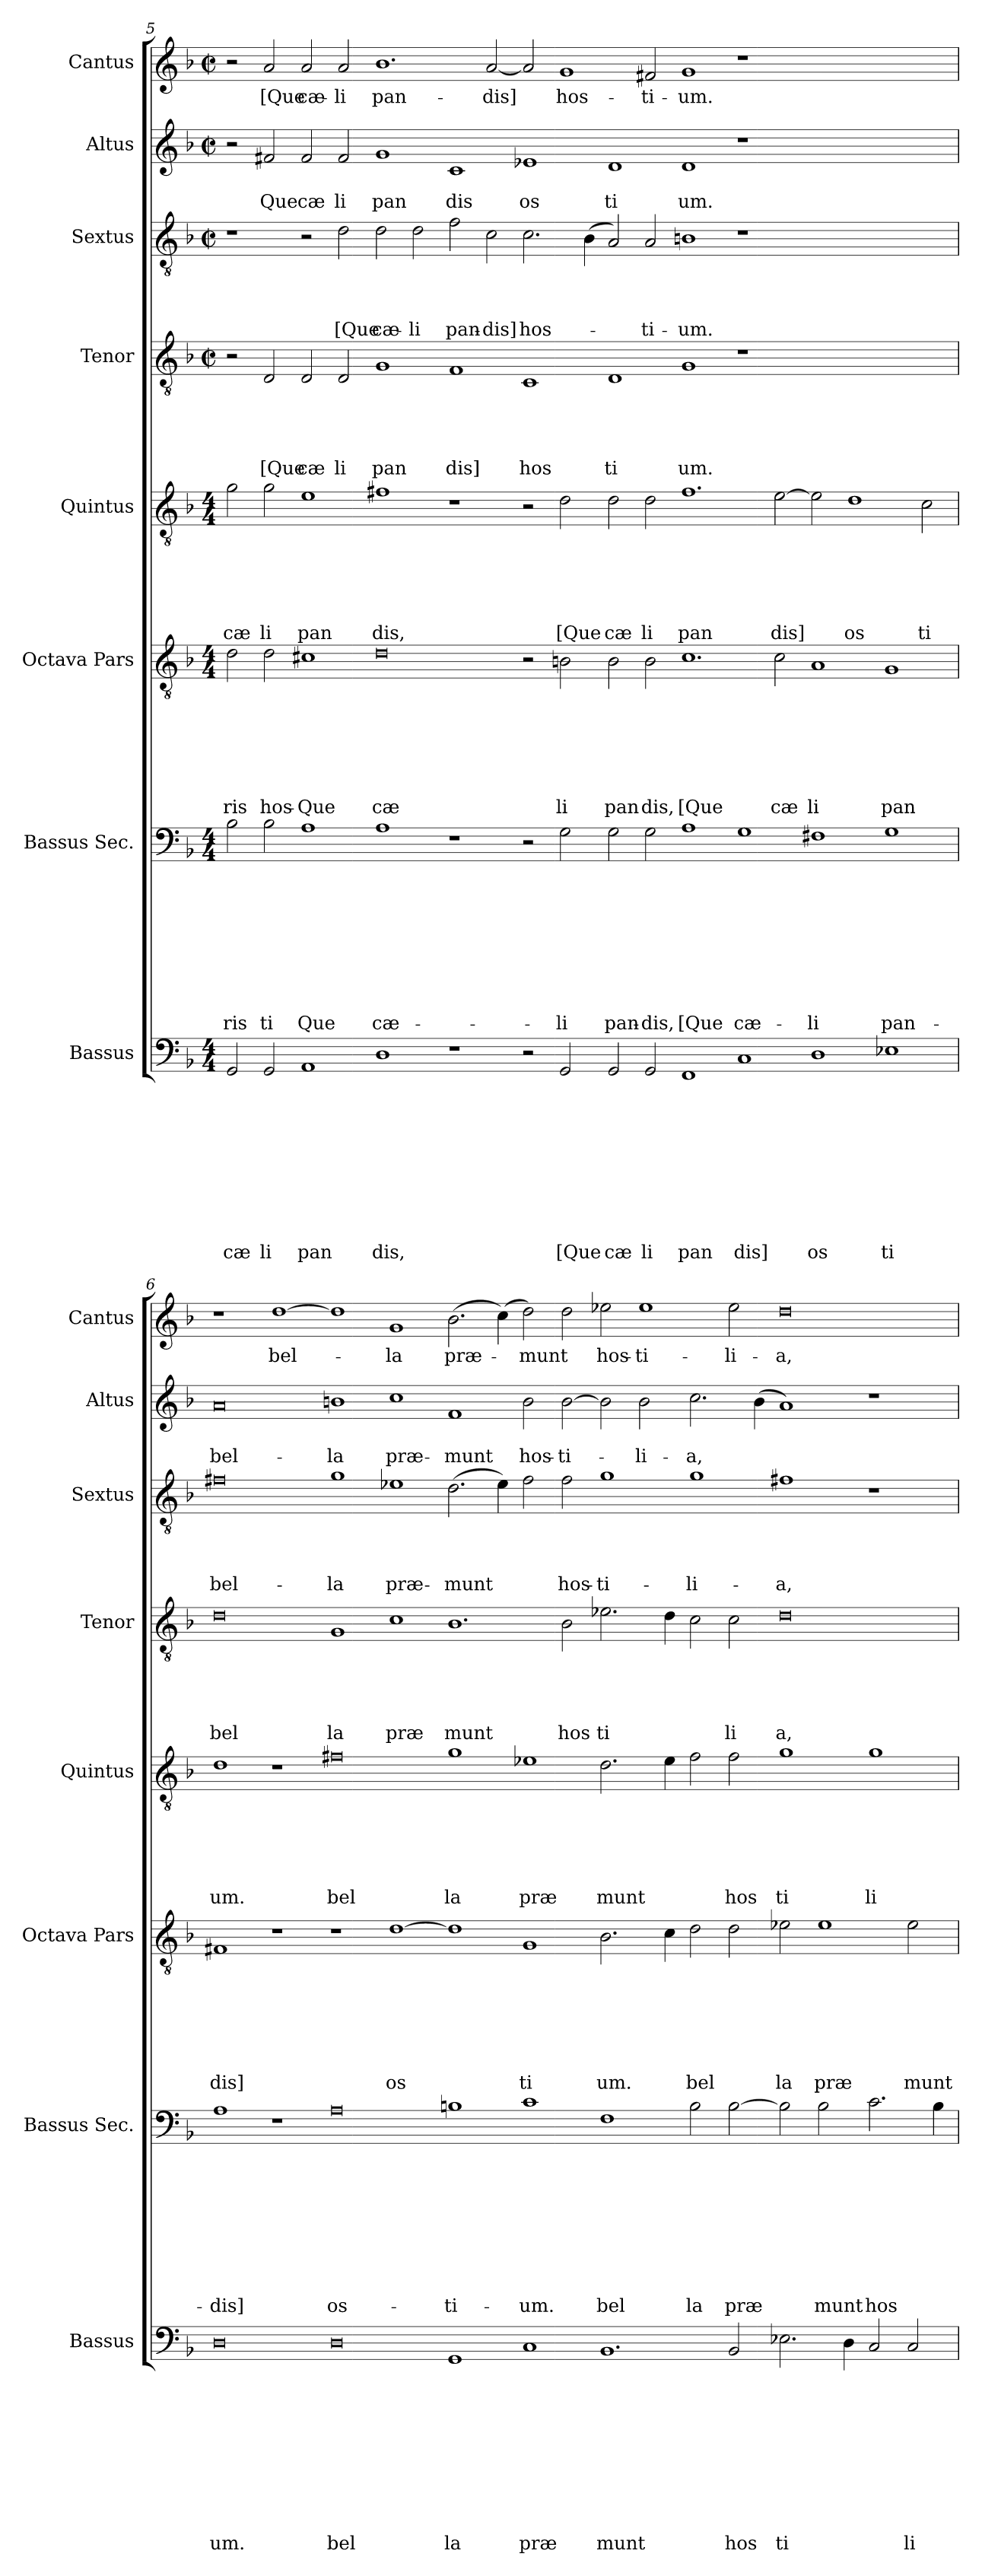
**kern	**text	**text	**text	**text	**text	**text	**text	**text	**text	**text	**kern	**text	**text	**text	**text	**text	**text	**text	**text	**text	**kern	**text	**text	**text	**text	**text	**text	**text	**kern	**text	**text	**text	**text	**text	**text	**kern	**text	**text	**text	**text	**text	**kern	**text	**text	**text	**text	**kern	**text	**text	**kern	**text
*part8	*part8	*part8	*part8	*part8	*part8	*part8	*part8	*part8	*part8	*part8	*part7	*part7	*part7	*part7	*part7	*part7	*part7	*part7	*part7	*part7	*part6	*part6	*part6	*part6	*part6	*part6	*part6	*part6	*part5	*part5	*part5	*part5	*part5	*part5	*part5	*part4	*part4	*part4	*part4	*part4	*part4	*part3	*part3	*part3	*part3	*part3	*part2	*part2	*part2	*part1	*part1
*staff8	*staff8	*staff8	*staff8	*staff8	*staff8	*staff8	*staff8	*staff8	*staff8	*staff8	*staff7	*staff7	*staff7	*staff7	*staff7	*staff7	*staff7	*staff7	*staff7	*staff7	*staff6	*staff6	*staff6	*staff6	*staff6	*staff6	*staff6	*staff6	*staff5	*staff5	*staff5	*staff5	*staff5	*staff5	*staff5	*staff4	*staff4	*staff4	*staff4	*staff4	*staff4	*staff3	*staff3	*staff3	*staff3	*staff3	*staff2	*staff2	*staff2	*staff1	*staff1
*I"Bassus	*	*	*	*	*	*	*	*	*	*	*I"Bassus Sec.	*	*	*	*	*	*	*	*	*	*I"Octava Pars	*	*	*	*	*	*	*	*I"Quintus	*	*	*	*	*	*	*I"Tenor	*	*	*	*	*	*I"Sextus	*	*	*	*	*I"Altus	*	*	*I"Cantus	*
*I'Bassus	*	*	*	*	*	*	*	*	*	*	*I'Bassus Sec.	*	*	*	*	*	*	*	*	*	*I'Octava Pars	*	*	*	*	*	*	*	*I'Quintus	*	*	*	*	*	*	*I'Tenor	*	*	*	*	*	*I'Sextus	*	*	*	*	*I'Altus	*	*	*I'Cantus	*
!!LO:PB:g=z
*clefF4	*	*	*	*	*	*	*	*	*	*	*clefF4	*	*	*	*	*	*	*	*	*	*clefGv2	*	*	*	*	*	*	*	*clefGv2	*	*	*	*	*	*	*clefGv2	*	*	*	*	*	*clefGv2	*	*	*	*	*clefG2	*	*	*clefG2	*
*	*	*	*	*	*	*	*	*	*	*	*	*	*	*	*	*	*	*	*	*	*	*	*	*	*	*	*	*	*	*	*	*	*	*	*	*ITrd-3c-5	*	*	*	*	*	*ITrd-3c-5	*	*	*	*	*ITrd-3c-5	*	*	*ITrd-3c-5	*
*k[b-]	*	*	*	*	*	*	*	*	*	*	*k[b-]	*	*	*	*	*	*	*	*	*	*k[b-]	*	*	*	*	*	*	*	*k[b-]	*	*	*	*	*	*	*k[b-e-]	*	*	*	*	*	*k[b-e-]	*	*	*	*	*k[b-e-]	*	*	*k[b-e-]	*
*F:	*	*	*	*	*	*	*	*	*	*	*F:	*	*	*	*	*	*	*	*	*	*F:	*	*	*	*	*	*	*	*F:	*	*	*	*	*	*	*B-:	*	*	*	*	*	*B-:	*	*	*	*	*B-:	*	*	*B-:	*
*M4/4	*	*	*	*	*	*	*	*	*	*	*M4/4	*	*	*	*	*	*	*	*	*	*M4/4	*	*	*	*	*	*	*	*M4/4	*	*	*	*	*	*	*M2/2	*	*	*	*	*	*M2/2	*	*	*	*	*M2/2	*	*	*M2/2	*
*	*	*	*	*	*	*	*	*	*	*	*	*	*	*	*	*	*	*	*	*	*	*	*	*	*	*	*	*	*	*	*	*	*	*	*	*met(c|)	*	*	*	*	*	*met(c|)	*	*	*	*	*met(c|)	*	*	*met(c|)	*
=5	=5	=5	=5	=5	=5	=5	=5	=5	=5	=5	=5	=5	=5	=5	=5	=5	=5	=5	=5	=5	=5	=5	=5	=5	=5	=5	=5	=5	=5	=5	=5	=5	=5	=5	=5	=5	=5	=5	=5	=5	=5	=5	=5	=5	=5	=5	=5	=5	=5	=5	=5
!	!	!	!	!	!	!	!	!	!	!LO:LY:b	!	!	!	!	!	!	!	!	!	!LO:LY:b	!	!	!	!	!	!	!	!LO:LY:b	!	!	!	!	!	!	!LO:LY:b	!	!	!	!	!	!	!	!	!	!	!	!	!	!	!	!
2GG/	.	.	.	.	.	.	.	.	.	cæ	2B-\	.	.	.	.	.	.	.	.	ris	2d\	.	.	.	.	.	.	ris	2g\	.	.	.	.	.	cæ	2r	.	.	.	.	.	1r	.	.	.	.	2r	.	.	2r	.
!	!	!	!	!	!	!	!	!	!	!LO:LY:b	!	!	!	!	!	!	!	!	!	!LO:LY:b	!	!	!	!	!	!	!	!LO:LY:b	!	!	!	!	!	!	!LO:LY:b	!	!	!	!	!	!LO:LY:b	!	!	!	!	!	!	!	!LO:LY:b	!	!LO:LY:b
2GG/	.	.	.	.	.	.	.	.	.	li	2B-\	.	.	.	.	.	.	.	.	ti	2d\	.	.	.	.	.	.	hos-	2g\	.	.	.	.	.	li	2G/	.	.	.	.	[Que	.	.	.	.	.	2bn/	.	Que	2dd/	[Que
!	!	!	!	!	!	!	!	!	!	!LO:LY:b	!	!	!	!	!	!	!	!	!	!LO:LY:b	!	!	!	!	!	!	!	!LO:LY:b	!	!	!	!	!	!	!LO:LY:b	!	!	!	!	!	!LO:LY:b	!	!	!	!	!	!	!	!LO:LY:b	!	!LO:LY:b
1AA	.	.	.	.	.	.	.	.	.	pan	1A	.	.	.	.	.	.	.	.	Que	1c#X	.	.	.	.	.	.	-Que	1e	.	.	.	.	.	pan	2G/	.	.	.	.	cæ	2r	.	.	.	.	2b/	.	cæ	2dd/	cæ-
!	!	!	!	!	!	!	!	!	!	!	!	!	!	!	!	!	!	!	!	!	!	!	!	!	!	!	!	!	!	!	!	!	!	!	!	!	!	!	!	!	!LO:LY:b	!	!	!	!	!LO:LY:b	!	!	!LO:LY:b	!	!LO:LY:b
.	.	.	.	.	.	.	.	.	.	.	.	.	.	.	.	.	.	.	.	.	.	.	.	.	.	.	.	.	.	.	.	.	.	.	.	2G/	.	.	.	.	li	2g\	.	.	.	[Que	2b/	.	li	2dd/	-li
!	!	!	!	!	!	!	!	!	!	!LO:LY:b	!	!	!	!	!	!	!	!	!	!LO:LY:b	!	!	!	!	!	!	!	!LO:LY:b	!	!	!	!	!	!	!LO:LY:b	!	!	!	!	!	!LO:LY:b	!	!	!	!	!LO:LY:b	!	!	!LO:LY:b	!	!LO:LY:b
1D	.	.	.	.	.	.	.	.	.	dis,	1A	.	.	.	.	.	.	.	.	cæ-	0d	.	.	.	.	.	.	cæ	1f#X	.	.	.	.	.	dis,	1c	.	.	.	.	pan	2g\	.	.	.	cæ-	1cc	.	pan	1.ee-	pan-
!	!	!	!	!	!	!	!	!	!	!	!	!	!	!	!	!	!	!	!	!	!	!	!	!	!	!	!	!	!	!	!	!	!	!	!	!	!	!	!	!	!	!	!	!	!	!LO:LY:b	!	!	!	!	!
.	.	.	.	.	.	.	.	.	.	.	.	.	.	.	.	.	.	.	.	.	.	.	.	.	.	.	.	.	.	.	.	.	.	.	.	.	.	.	.	.	.	2g\	.	.	.	-li	.	.	.	.	.
!	!	!	!	!	!	!	!	!	!	!	!	!	!	!	!	!	!	!	!	!	!	!	!	!	!	!	!	!	!	!	!	!	!	!	!	!	!	!	!	!	!LO:LY:b	!	!	!	!	!LO:LY:b	!	!	!LO:LY:b	!	!
1r	.	.	.	.	.	.	.	.	.	.	1r	.	.	.	.	.	.	.	.	.	.	.	.	.	.	.	.	.	1r	.	.	.	.	.	.	1B-	.	.	.	.	dis]	2b-\	.	.	.	pan-	1f	.	dis	.	.
!	!	!	!	!	!	!	!	!	!	!	!	!	!	!	!	!	!	!	!	!	!	!	!	!	!	!	!	!	!	!	!	!	!	!	!	!	!	!	!	!	!	!	!	!	!	!LO:LY:b	!	!	!	!	!LO:LY:b
.	.	.	.	.	.	.	.	.	.	.	.	.	.	.	.	.	.	.	.	.	.	.	.	.	.	.	.	.	.	.	.	.	.	.	.	.	.	.	.	.	.	2f\	.	.	.	-dis]	.	.	.	[<2dd/	-dis]
!	!	!	!	!	!	!	!	!	!	!	!	!	!	!	!	!	!	!	!	!	!	!	!	!	!	!	!	!	!	!	!	!	!	!	!	!	!	!	!	!	!LO:LY:b	!	!	!	!	!LO:LY:b	!	!	!LO:LY:b	!	!
2r	.	.	.	.	.	.	.	.	.	.	2r	.	.	.	.	.	.	.	.	.	2r	.	.	.	.	.	.	.	2r	.	.	.	.	.	.	1F	.	.	.	.	hos	2.f\	.	.	.	hos-	1a-X	.	os	2dd/]	.
!	!	!	!	!	!	!	!	!	!	!LO:LY:b	!	!	!	!	!	!	!	!	!	!LO:LY:b	!	!	!	!	!	!	!	!LO:LY:b	!	!	!	!	!	!	!LO:LY:b	!	!	!	!	!	!	!	!	!	!	!	!	!	!	!	!LO:LY:b
2GG/	.	.	.	.	.	.	.	.	.	[Que	2G\	.	.	.	.	.	.	.	.	-li	2Bn\	.	.	.	.	.	.	li	2d\	.	.	.	.	.	[Que	.	.	.	.	.	.	.	.	.	.	.	.	.	.	1cc	hos-
.	.	.	.	.	.	.	.	.	.	.	.	.	.	.	.	.	.	.	.	.	.	.	.	.	.	.	.	.	.	.	.	.	.	.	.	.	.	.	.	.	.	(>4e-\	.	.	.	.	.	.	.	.	.
!	!	!	!	!	!	!	!	!	!	!LO:LY:b	!	!	!	!	!	!	!	!	!	!LO:LY:b	!	!	!	!	!	!	!	!LO:LY:b	!	!	!	!	!	!	!LO:LY:b	!	!	!	!	!	!LO:LY:b	!	!	!	!	!	!	!	!LO:LY:b	!	!
2GG/	.	.	.	.	.	.	.	.	.	cæ	2G\	.	.	.	.	.	.	.	.	pan-	2B\	.	.	.	.	.	.	pan	2d\	.	.	.	.	.	cæ	1G	.	.	.	.	ti	2d/)	.	.	.	.	1g	.	ti	.	.
!	!	!	!	!	!	!	!	!	!	!LO:LY:b	!	!	!	!	!	!	!	!	!	!LO:LY:b	!	!	!	!	!	!	!	!LO:LY:b	!	!	!	!	!	!	!LO:LY:b	!	!	!	!	!	!	!	!	!	!	!LO:LY:b	!	!	!	!	!LO:LY:b
2GG/	.	.	.	.	.	.	.	.	.	li	2G\	.	.	.	.	.	.	.	.	-dis,	2B\	.	.	.	.	.	.	dis,	2d\	.	.	.	.	.	li	.	.	.	.	.	.	2d/	.	.	.	-ti-	.	.	.	2b/	-ti-
!	!	!	!	!	!	!	!	!	!	!LO:LY:b	!	!	!	!	!	!	!	!	!	!LO:LY:b	!	!	!	!	!	!	!	!LO:LY:b	!	!	!	!	!	!	!LO:LY:b	!	!	!	!	!	!LO:LY:b	!	!	!	!	!LO:LY:b	!	!	!LO:LY:b	!	!LO:LY:b
1FF	.	.	.	.	.	.	.	.	.	pan	1A	.	.	.	.	.	.	.	.	[Que	1.c#	.	.	.	.	.	.	[Que	1.f#	.	.	.	.	.	pan	1c	.	.	.	.	um.	1en	.	.	.	-um.	1g	.	um.	1cc	-um.
!	!	!	!	!	!	!	!	!	!	!LO:LY:b	!	!	!	!	!	!	!	!	!	!LO:LY:b	!	!	!	!	!	!	!	!	!	!	!	!	!	!	!	!	!	!	!	!	!	!	!	!	!	!	!	!	!	!	!
1C	.	.	.	.	.	.	.	.	.	dis]	1G	.	.	.	.	.	.	.	.	cæ-	.	.	.	.	.	.	.	.	.	.	.	.	.	.	.	1r	.	.	.	.	.	1r	.	.	.	.	1r	.	.	1r	.
!	!	!	!	!	!	!	!	!	!	!	!	!	!	!	!	!	!	!	!	!	!	!	!	!	!	!	!	!LO:LY:b	!	!	!	!	!	!	!LO:LY:b	!	!	!	!	!	!	!	!	!	!	!	!	!	!	!	!
.	.	.	.	.	.	.	.	.	.	.	.	.	.	.	.	.	.	.	.	.	2c#\	.	.	.	.	.	.	cæ	[>2e\	.	.	.	.	.	dis]	.	.	.	.	.	.	.	.	.	.	.	.	.	.	.	.
!	!	!	!	!	!	!	!	!	!	!LO:LY:b	!	!	!	!	!	!	!	!	!	!LO:LY:b	!	!	!	!	!	!	!	!LO:LY:b	!	!	!	!	!	!	!	!	!	!	!	!	!	!	!	!	!	!	!	!	!	!	!
1D	.	.	.	.	.	.	.	.	.	os	1F#X	.	.	.	.	.	.	.	.	-li	1A	.	.	.	.	.	.	li	2e\]	.	.	.	.	.	.	0ryy	.	.	.	.	.	0ryy	.	.	.	.	0ryy	.	.	0ryy	.
!	!	!	!	!	!	!	!	!	!	!	!	!	!	!	!	!	!	!	!	!	!	!	!	!	!	!	!	!	!	!	!	!	!	!	!LO:LY:b	!	!	!	!	!	!	!	!	!	!	!	!	!	!	!	!
.	.	.	.	.	.	.	.	.	.	.	.	.	.	.	.	.	.	.	.	.	.	.	.	.	.	.	.	.	1d	.	.	.	.	.	os	.	.	.	.	.	.	.	.	.	.	.	.	.	.	.	.
!	!	!	!	!	!	!	!	!	!	!LO:LY:b	!	!	!	!	!	!	!	!	!	!LO:LY:b	!	!	!	!	!	!	!	!LO:LY:b	!	!	!	!	!	!	!	!	!	!	!	!	!	!	!	!	!	!	!	!	!	!	!
1E-X	.	.	.	.	.	.	.	.	.	ti	1G	.	.	.	.	.	.	.	.	pan-	1G	.	.	.	.	.	.	pan	.	.	.	.	.	.	.	.	.	.	.	.	.	.	.	.	.	.	.	.	.	.	.
!	!	!	!	!	!	!	!	!	!	!	!	!	!	!	!	!	!	!	!	!	!	!	!	!	!	!	!	!	!	!	!	!	!	!	!LO:LY:b	!	!	!	!	!	!	!	!	!	!	!	!	!	!	!	!
.	.	.	.	.	.	.	.	.	.	.	.	.	.	.	.	.	.	.	.	.	.	.	.	.	.	.	.	.	2c\	.	.	.	.	.	ti	.	.	.	.	.	.	.	.	.	.	.	.	.	.	.	.
!!LO:LB:g=z
=6	=6	=6	=6	=6	=6	=6	=6	=6	=6	=6	=6	=6	=6	=6	=6	=6	=6	=6	=6	=6	=6	=6	=6	=6	=6	=6	=6	=6	=6	=6	=6	=6	=6	=6	=6	=6	=6	=6	=6	=6	=6	=6	=6	=6	=6	=6	=6	=6	=6	=6	=6
!	!	!	!	!	!	!	!	!	!	!LO:LY:b	!	!	!	!	!	!	!	!	!	!LO:LY:b	!	!	!	!	!	!	!	!LO:LY:b	!	!	!	!	!	!	!LO:LY:b	!	!	!	!	!	!LO:LY:b	!	!	!	!	!LO:LY:b	!	!	!LO:LY:b	!	!
0D	.	.	.	.	.	.	.	.	.	um.	1A	.	.	.	.	.	.	.	.	-dis]	1F#X	.	.	.	.	.	.	dis]	1d	.	.	.	.	.	um.	0g	.	.	.	.	bel	0bn	.	.	.	bel-	0dd	.	bel-	1r	.
!	!	!	!	!	!	!	!	!	!	!	!	!	!	!	!	!	!	!	!	!	!	!	!	!	!	!	!	!	!	!	!	!	!	!	!	!	!	!	!	!	!	!	!	!	!	!	!	!	!	!	!LO:LY:b
.	.	.	.	.	.	.	.	.	.	.	1r	.	.	.	.	.	.	.	.	.	1r	.	.	.	.	.	.	.	1r	.	.	.	.	.	.	.	.	.	.	.	.	.	.	.	.	.	.	.	.	[>1gg	bel-
!	!	!	!	!	!	!	!	!	!	!LO:LY:b	!	!	!	!	!	!	!	!	!	!LO:LY:b	!	!	!	!	!	!	!	!	!	!	!	!	!	!	!LO:LY:b	!	!	!	!	!	!LO:LY:b	!	!	!	!	!LO:LY:b	!	!	!LO:LY:b	!	!
0D	.	.	.	.	.	.	.	.	.	bel	0A	.	.	.	.	.	.	.	.	os-	1r	.	.	.	.	.	.	.	0f#X	.	.	.	.	.	bel	1c	.	.	.	.	la	1cc	.	.	.	-la	1een	.	-la	1gg]	.
!	!	!	!	!	!	!	!	!	!	!	!	!	!	!	!	!	!	!	!	!	!	!	!	!	!	!	!	!LO:LY:b	!	!	!	!	!	!	!	!	!	!	!	!	!LO:LY:b	!	!	!	!	!LO:LY:b	!	!	!LO:LY:b	!	!LO:LY:b
.	.	.	.	.	.	.	.	.	.	.	.	.	.	.	.	.	.	.	.	.	[>1d	.	.	.	.	.	.	os	.	.	.	.	.	.	.	1f	.	.	.	.	præ	1a-X	.	.	.	præ-	1ff	.	præ-	1cc	-la
!	!	!	!	!	!	!	!	!	!	!LO:LY:b	!	!	!	!	!	!	!	!	!	!LO:LY:b	!	!	!	!	!	!	!	!	!	!	!	!	!	!	!LO:LY:b	!	!	!	!	!	!LO:LY:b	!	!	!	!	!LO:LY:b	!	!	!LO:LY:b	!	!LO:LY:b
1GG	.	.	.	.	.	.	.	.	.	la	1Bn	.	.	.	.	.	.	.	.	-ti-	1d]	.	.	.	.	.	.	.	1g	.	.	.	.	.	la	1.e-	.	.	.	.	munt	(>2.g\	.	.	.	-munt	1b-	.	-munt	(>2.ee-\	præ-
.	.	.	.	.	.	.	.	.	.	.	.	.	.	.	.	.	.	.	.	.	.	.	.	.	.	.	.	.	.	.	.	.	.	.	.	.	.	.	.	.	.	4a-\)	.	.	.	.	.	.	.	(>4ff\)	.
!	!	!	!	!	!	!	!	!	!	!LO:LY:b	!	!	!	!	!	!	!	!	!	!LO:LY:b	!	!	!	!	!	!	!	!LO:LY:b	!	!	!	!	!	!	!LO:LY:b	!	!	!	!	!	!	!	!	!	!	!	!	!	!LO:LY:b	!	!LO:LY:b
1C	.	.	.	.	.	.	.	.	.	præ	1c	.	.	.	.	.	.	.	.	-um.	1G	.	.	.	.	.	.	ti	1e-X	.	.	.	.	.	præ	.	.	.	.	.	.	2b\	.	.	.	.	2ee\	.	hos-	2gg\)	-munt
!	!	!	!	!	!	!	!	!	!	!	!	!	!	!	!	!	!	!	!	!	!	!	!	!	!	!	!	!	!	!	!	!	!	!	!	!	!	!	!	!	!LO:LY:b	!	!	!	!	!LO:LY:b	!	!	!LO:LY:b	!	!
.	.	.	.	.	.	.	.	.	.	.	.	.	.	.	.	.	.	.	.	.	.	.	.	.	.	.	.	.	.	.	.	.	.	.	.	2e-\	.	.	.	.	hos	2b\	.	.	.	hos-	[>2ee\	.	-ti-	2gg\	.
!	!	!	!	!	!	!	!	!	!	!LO:LY:b	!	!	!	!	!	!	!	!	!	!LO:LY:b	!	!	!	!	!	!	!	!LO:LY:b	!	!	!	!	!	!	!LO:LY:b	!	!	!	!	!	!LO:LY:b	!	!	!	!	!LO:LY:b	!	!	!	!	!LO:LY:b
1.BB-	.	.	.	.	.	.	.	.	.	munt	1F	.	.	.	.	.	.	.	.	bel	2.B-\	.	.	.	.	.	.	um.	2.d\	.	.	.	.	.	munt	2.a-\	.	.	.	.	ti	1cc	.	.	.	-ti-	2ee\]	.	.	2aa-X\	hos-
!	!	!	!	!	!	!	!	!	!	!	!	!	!	!	!	!	!	!	!	!	!	!	!	!	!	!	!	!	!	!	!	!	!	!	!	!	!	!	!	!	!	!	!	!	!	!	!	!	!LO:LY:b	!	!LO:LY:b
.	.	.	.	.	.	.	.	.	.	.	.	.	.	.	.	.	.	.	.	.	.	.	.	.	.	.	.	.	.	.	.	.	.	.	.	.	.	.	.	.	.	.	.	.	.	.	2ee\	.	-li-	1aa-	-ti-
.	.	.	.	.	.	.	.	.	.	.	.	.	.	.	.	.	.	.	.	.	4c\	.	.	.	.	.	.	.	4e-\	.	.	.	.	.	.	4g\	.	.	.	.	.	.	.	.	.	.	.	.	.	.	.
!	!	!	!	!	!	!	!	!	!	!	!	!	!	!	!	!	!	!	!	!LO:LY:b	!	!	!	!	!	!	!	!LO:LY:b	!	!	!	!	!	!	!	!	!	!	!	!	!	!	!	!	!	!LO:LY:b	!	!	!LO:LY:b	!	!
.	.	.	.	.	.	.	.	.	.	.	2B\	.	.	.	.	.	.	.	.	la	2d\	.	.	.	.	.	.	bel	2f#\	.	.	.	.	.	.	2f\	.	.	.	.	.	1cc	.	.	.	-li-	2.ff\	.	-a,	.	.
!	!	!	!	!	!	!	!	!	!	!LO:LY:b	!	!	!	!	!	!	!	!	!	!LO:LY:b	!	!	!	!	!	!	!	!	!	!	!	!	!	!	!LO:LY:b	!	!	!	!	!	!LO:LY:b	!	!	!	!	!	!	!	!	!	!LO:LY:b
2BB-/	.	.	.	.	.	.	.	.	.	hos	[>2B\	.	.	.	.	.	.	.	.	præ	2d\	.	.	.	.	.	.	.	2f#\	.	.	.	.	.	hos	2f\	.	.	.	.	li	.	.	.	.	.	.	.	.	2aa-\	-li-
.	.	.	.	.	.	.	.	.	.	.	.	.	.	.	.	.	.	.	.	.	.	.	.	.	.	.	.	.	.	.	.	.	.	.	.	.	.	.	.	.	.	.	.	.	.	.	(>4ee\	.	.	.	.
!	!	!	!	!	!	!	!	!	!	!LO:LY:b	!	!	!	!	!	!	!	!	!	!	!	!	!	!	!	!	!	!LO:LY:b	!	!	!	!	!	!	!LO:LY:b	!	!	!	!	!	!LO:LY:b	!	!	!	!	!LO:LY:b	!	!	!	!	!LO:LY:b
2.E-\	.	.	.	.	.	.	.	.	.	ti	2B\]	.	.	.	.	.	.	.	.	.	2e-X\	.	.	.	.	.	.	la	1g	.	.	.	.	.	ti	0g	.	.	.	.	a,	1bn	.	.	.	-a,	1dd)	.	.	0gg	-a,
!	!	!	!	!	!	!	!	!	!	!	!	!	!	!	!	!	!	!	!	!LO:LY:b	!	!	!	!	!	!	!	!LO:LY:b	!	!	!	!	!	!	!	!	!	!	!	!	!	!	!	!	!	!	!	!	!	!	!
.	.	.	.	.	.	.	.	.	.	.	2B\	.	.	.	.	.	.	.	.	munt	1e-	.	.	.	.	.	.	præ	.	.	.	.	.	.	.	.	.	.	.	.	.	.	.	.	.	.	.	.	.	.	.
4D\	.	.	.	.	.	.	.	.	.	.	.	.	.	.	.	.	.	.	.	.	.	.	.	.	.	.	.	.	.	.	.	.	.	.	.	.	.	.	.	.	.	.	.	.	.	.	.	.	.	.	.
!	!	!	!	!	!	!	!	!	!	!	!	!	!	!	!	!	!	!	!	!LO:LY:b	!	!	!	!	!	!	!	!	!	!	!	!	!	!	!LO:LY:b	!	!	!	!	!	!	!	!	!	!	!	!	!	!	!	!
2C/	.	.	.	.	.	.	.	.	.	.	2.c\	.	.	.	.	.	.	.	.	hos	.	.	.	.	.	.	.	.	1g	.	.	.	.	.	li	.	.	.	.	.	.	1r	.	.	.	.	1r	.	.	.	.
!	!	!	!	!	!	!	!	!	!	!LO:LY:b	!	!	!	!	!	!	!	!	!	!	!	!	!	!	!	!	!	!LO:LY:b	!	!	!	!	!	!	!	!	!	!	!	!	!	!	!	!	!	!	!	!	!	!	!
2C/	.	.	.	.	.	.	.	.	.	li	.	.	.	.	.	.	.	.	.	.	2e-\	.	.	.	.	.	.	munt	.	.	.	.	.	.	.	.	.	.	.	.	.	.	.	.	.	.	.	.	.	.	.
.	.	.	.	.	.	.	.	.	.	.	4B\	.	.	.	.	.	.	.	.	.	.	.	.	.	.	.	.	.	.	.	.	.	.	.	.	.	.	.	.	.	.	.	.	.	.	.	.	.	.	.	.
=	=	=	=	=	=	=	=	=	=	=	=	=	=	=	=	=	=	=	=	=	=	=	=	=	=	=	=	=	=	=	=	=	=	=	=	=	=	=	=	=	=	=	=	=	=	=	=	=	=	=	=
*-	*-	*-	*-	*-	*-	*-	*-	*-	*-	*-	*-	*-	*-	*-	*-	*-	*-	*-	*-	*-	*-	*-	*-	*-	*-	*-	*-	*-	*-	*-	*-	*-	*-	*-	*-	*-	*-	*-	*-	*-	*-	*-	*-	*-	*-	*-	*-	*-	*-	*-	*-
